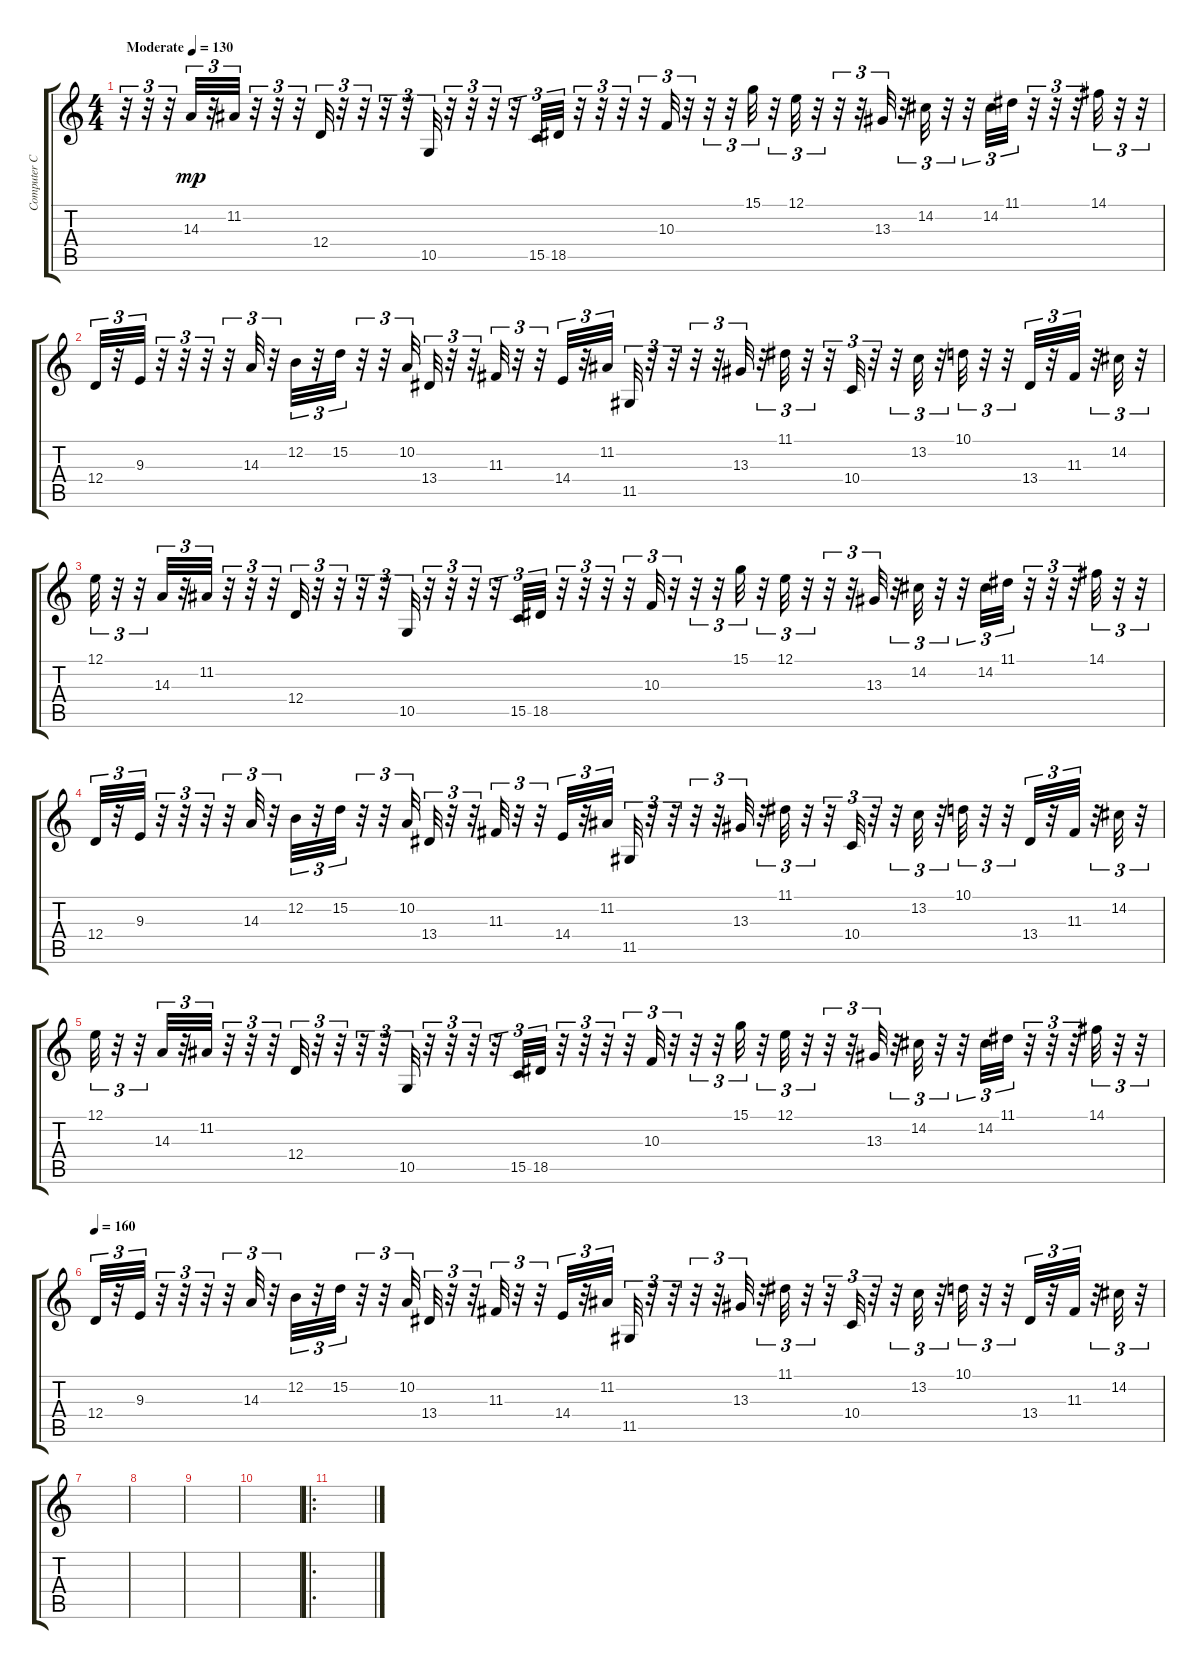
\track ("Computer Chimes" "Computer C") {instrument lead1square}
\staff {score tabs}
\tuning (E4 B3 G3 D3 A2 E2) {hide}
\ts (4 4)
\tempo (130 "Moderate")
\clef g2
\ks c
r.32{tu (3 2) dy mp instrument lead1square} r.32{tu (3 2)} r.32{tu (3 2)} 14.3.32{tu (3 2)} r.32{tu (3 2)} 11.2.32{tu (3 2)} r.32{tu (3 2)} r.32{tu (3 2)} r.32{tu (3 2)} 12.4.32{tu (3 2)} r.32{tu (3 2)} r.32{tu (3 2)} r.32{tu (3 2)} r.32{tu (3 2)} 10.5.32{tu (3 2)} r.32{tu (3 2)} r.32{tu (3 2)} r.32{tu (3 2)} r.32{tu (3 2)} 15.5.32{tu (3 2)} 18.5.32{tu (3 2)} r.32{tu (3 2)} r.32{tu (3 2)} r.32{tu (3 2)} r.32{tu (3 2)} 10.3.32{tu (3 2)} r.32{tu (3 2)} r.32{tu (3 2)} r.32{tu (3 2)} 15.1.32{tu (3 2)} r.32{tu (3 2)} 12.1.32{tu (3 2)} r.32{tu (3 2)} r.32{tu (3 2)} r.32{tu (3 2)} 13.3.32{tu (3 2)} r.32{tu (3 2)} 14.2.32{tu (3 2)} r.32{tu (3 2)} r.32{tu (3 2)} 14.2.32{tu (3 2)} 11.1.32{tu (3 2)} r.32{tu (3 2)} r.32{tu (3 2)} r.32{tu (3 2)} 14.1.32{tu (3 2)} r.32{tu (3 2)} r.32{tu (3 2)} |
12.4.32{tu (3 2)} r.32{tu (3 2)} 9.3.32{tu (3 2)} r.32{tu (3 2)} r.32{tu (3 2)} r.32{tu (3 2)} r.32{tu (3 2)} 14.3.32{tu (3 2)} r.32{tu (3 2)} 12.2.32{tu (3 2)} r.32{tu (3 2)} 15.2.32{tu (3 2)} r.32{tu (3 2)} r.32{tu (3 2)} 10.2.32{tu (3 2)} 13.4.32{tu (3 2)} r.32{tu (3 2)} r.32{tu (3 2)} 11.3.32{tu (3 2)} r.32{tu (3 2)} r.32{tu (3 2)} 14.4.32{tu (3 2)} r.32{tu (3 2)} 11.2.32{tu (3 2)} 11.5.32{tu (3 2)} r.32{tu (3 2)} r.32{tu (3 2)} r.32{tu (3 2)} r.32{tu (3 2)} 13.3.32{tu (3 2)} r.32{tu (3 2)} 11.1.32{tu (3 2)} r.32{tu (3 2)} r.32{tu (3 2)} 10.4.32{tu (3 2)} r.32{tu (3 2)} r.32{tu (3 2)} 13.2.32{tu (3 2)} r.32{tu (3 2)} 10.1.32{tu (3 2)} r.32{tu (3 2)} r.32{tu (3 2)} 13.4.32{tu (3 2)} r.32{tu (3 2)} 11.3.32{tu (3 2)} r.32{tu (3 2)} 14.2.32{tu (3 2)} r.32{tu (3 2)} |
12.1.32{tu (3 2)} r.32{tu (3 2)} r.32{tu (3 2)} 14.3.32{tu (3 2)} r.32{tu (3 2)} 11.2.32{tu (3 2)} r.32{tu (3 2)} r.32{tu (3 2)} r.32{tu (3 2)} 12.4.32{tu (3 2)} r.32{tu (3 2)} r.32{tu (3 2)} r.32{tu (3 2)} r.32{tu (3 2)} 10.5.32{tu (3 2)} r.32{tu (3 2)} r.32{tu (3 2)} r.32{tu (3 2)} r.32{tu (3 2)} 15.5.32{tu (3 2)} 18.5.32{tu (3 2)} r.32{tu (3 2)} r.32{tu (3 2)} r.32{tu (3 2)} r.32{tu (3 2)} 10.3.32{tu (3 2)} r.32{tu (3 2)} r.32{tu (3 2)} r.32{tu (3 2)} 15.1.32{tu (3 2)} r.32{tu (3 2)} 12.1.32{tu (3 2)} r.32{tu (3 2)} r.32{tu (3 2)} r.32{tu (3 2)} 13.3.32{tu (3 2)} r.32{tu (3 2)} 14.2.32{tu (3 2)} r.32{tu (3 2)} r.32{tu (3 2)} 14.2.32{tu (3 2)} 11.1.32{tu (3 2)} r.32{tu (3 2)} r.32{tu (3 2)} r.32{tu (3 2)} 14.1.32{tu (3 2)} r.32{tu (3 2)} r.32{tu (3 2)} |
12.4.32{tu (3 2)} r.32{tu (3 2)} 9.3.32{tu (3 2)} r.32{tu (3 2)} r.32{tu (3 2)} r.32{tu (3 2)} r.32{tu (3 2)} 14.3.32{tu (3 2)} r.32{tu (3 2)} 12.2.32{tu (3 2)} r.32{tu (3 2)} 15.2.32{tu (3 2)} r.32{tu (3 2)} r.32{tu (3 2)} 10.2.32{tu (3 2)} 13.4.32{tu (3 2)} r.32{tu (3 2)} r.32{tu (3 2)} 11.3.32{tu (3 2)} r.32{tu (3 2)} r.32{tu (3 2)} 14.4.32{tu (3 2)} r.32{tu (3 2)} 11.2.32{tu (3 2)} 11.5.32{tu (3 2)} r.32{tu (3 2)} r.32{tu (3 2)} r.32{tu (3 2)} r.32{tu (3 2)} 13.3.32{tu (3 2)} r.32{tu (3 2)} 11.1.32{tu (3 2)} r.32{tu (3 2)} r.32{tu (3 2)} 10.4.32{tu (3 2)} r.32{tu (3 2)} r.32{tu (3 2)} 13.2.32{tu (3 2)} r.32{tu (3 2)} 10.1.32{tu (3 2)} r.32{tu (3 2)} r.32{tu (3 2)} 13.4.32{tu (3 2)} r.32{tu (3 2)} 11.3.32{tu (3 2)} r.32{tu (3 2)} 14.2.32{tu (3 2)} r.32{tu (3 2)} |
12.1.32{tu (3 2)} r.32{tu (3 2)} r.32{tu (3 2)} 14.3.32{tu (3 2)} r.32{tu (3 2)} 11.2.32{tu (3 2)} r.32{tu (3 2)} r.32{tu (3 2)} r.32{tu (3 2)} 12.4.32{tu (3 2)} r.32{tu (3 2)} r.32{tu (3 2)} r.32{tu (3 2)} r.32{tu (3 2)} 10.5.32{tu (3 2)} r.32{tu (3 2)} r.32{tu (3 2)} r.32{tu (3 2)} r.32{tu (3 2)} 15.5.32{tu (3 2)} 18.5.32{tu (3 2)} r.32{tu (3 2)} r.32{tu (3 2)} r.32{tu (3 2)} r.32{tu (3 2)} 10.3.32{tu (3 2)} r.32{tu (3 2)} r.32{tu (3 2)} r.32{tu (3 2)} 15.1.32{tu (3 2)} r.32{tu (3 2)} 12.1.32{tu (3 2)} r.32{tu (3 2)} r.32{tu (3 2)} r.32{tu (3 2)} 13.3.32{tu (3 2)} r.32{tu (3 2)} 14.2.32{tu (3 2)} r.32{tu (3 2)} r.32{tu (3 2)} 14.2.32{tu (3 2)} 11.1.32{tu (3 2)} r.32{tu (3 2)} r.32{tu (3 2)} r.32{tu (3 2)} 14.1.32{tu (3 2)} r.32{tu (3 2)} r.32{tu (3 2)} |
\tempo 160
12.4.32{tu (3 2)} r.32{tu (3 2)} 9.3.32{tu (3 2)} r.32{tu (3 2)} r.32{tu (3 2)} r.32{tu (3 2)} r.32{tu (3 2)} 14.3.32{tu (3 2)} r.32{tu (3 2)} 12.2.32{tu (3 2)} r.32{tu (3 2)} 15.2.32{tu (3 2)} r.32{tu (3 2)} r.32{tu (3 2)} 10.2.32{tu (3 2)} 13.4.32{tu (3 2)} r.32{tu (3 2)} r.32{tu (3 2)} 11.3.32{tu (3 2)} r.32{tu (3 2)} r.32{tu (3 2)} 14.4.32{tu (3 2)} r.32{tu (3 2)} 11.2.32{tu (3 2)} 11.5.32{tu (3 2)} r.32{tu (3 2)} r.32{tu (3 2)} r.32{tu (3 2)} r.32{tu (3 2)} 13.3.32{tu (3 2)} r.32{tu (3 2)} 11.1.32{tu (3 2)} r.32{tu (3 2)} r.32{tu (3 2)} 10.4.32{tu (3 2)} r.32{tu (3 2)} r.32{tu (3 2)} 13.2.32{tu (3 2)} r.32{tu (3 2)} 10.1.32{tu (3 2)} r.32{tu (3 2)} r.32{tu (3 2)} 13.4.32{tu (3 2)} r.32{tu (3 2)} 11.3.32{tu (3 2)} r.32{tu (3 2)} 14.2.32{tu (3 2)} r.32{tu (3 2)} |
|
|
|
|
\ro
